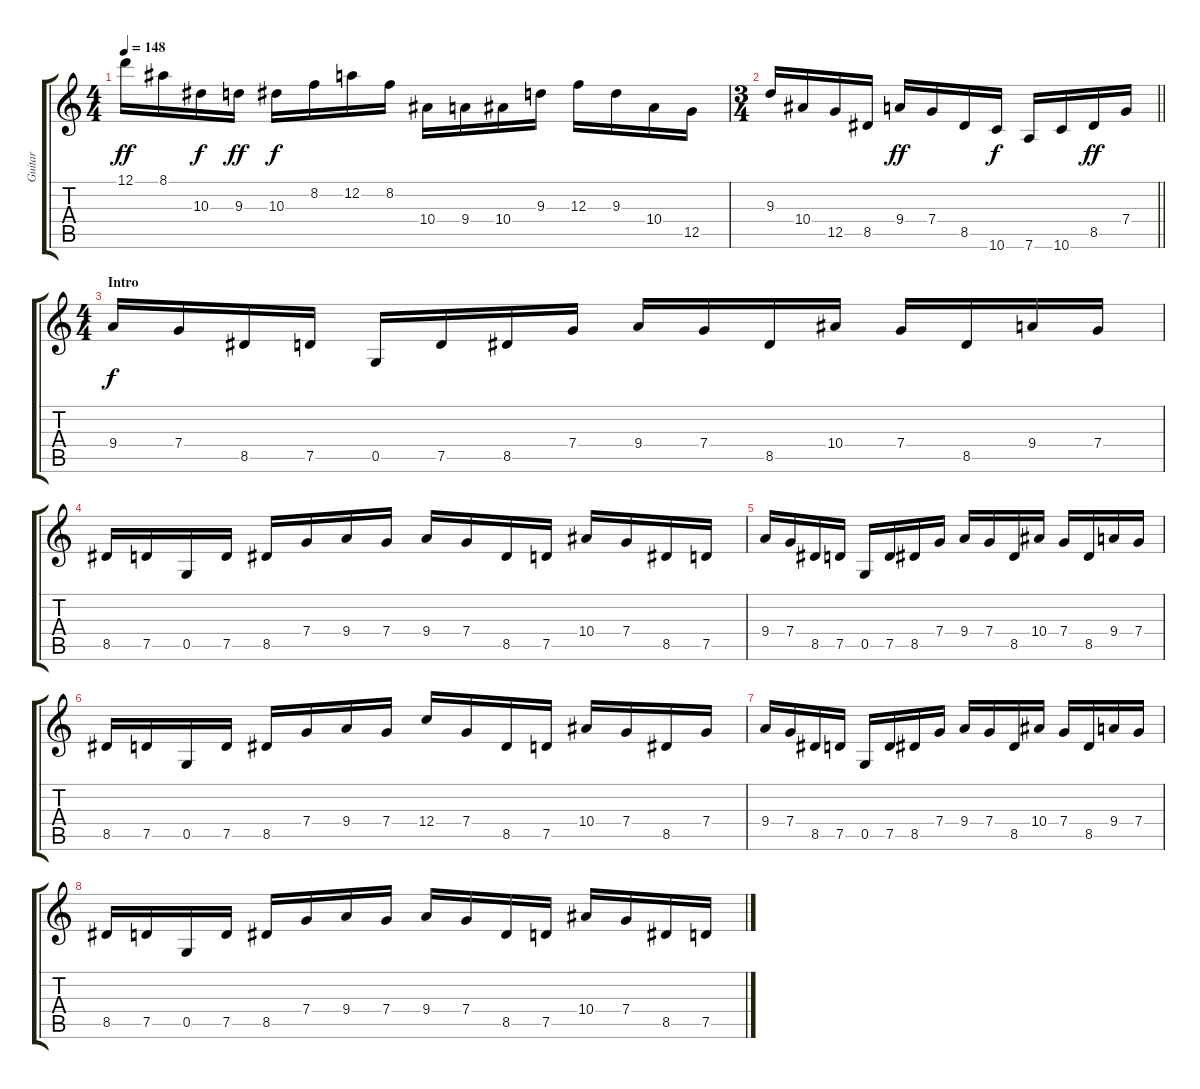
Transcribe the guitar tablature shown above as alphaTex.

\track ("Guitar" "Guitar") {instrument overdrivenguitar}
\staff {score tabs}
\tuning (D4 A3 F3 C3 G2 D2) {hide}
\ts (4 4)
\tempo 148
\clef g2
\ks c
12.1.16{dy ff} 8.1.16 10.3.16{dy f} 9.3.16{dy ff} 10.3.16{dy f} 8.2.16 12.2.16 8.2.16 10.4.16 9.4.16 10.4.16 9.3.16 12.3.16 9.3.16 10.4.16 12.5.16 |
\ts (3 4)
\barLineRight lightlight
9.3.16 10.4.16 12.5.16 8.5.16 9.4.16{dy ff} 7.4.16 8.5.16 10.6.16{dy f} 7.6.16 10.6.16 8.5.16{dy ff} 7.4.16 |
\ts (4 4)
\section ("" "Intro")
9.4.16{dy f} 7.4.16 8.5.16 7.5.16 0.5.16 7.5.16 8.5.16 7.4.16 9.4.16 7.4.16 8.5.16 10.4.16 7.4.16 8.5.16 9.4.16 7.4.16 |
8.5.16 7.5.16 0.5.16 7.5.16 8.5.16 7.4.16 9.4.16 7.4.16 9.4.16 7.4.16 8.5.16 7.5.16 10.4.16 7.4.16 8.5.16 7.5.16 |
9.4.16 7.4.16 8.5.16 7.5.16 0.5.16 7.5.16 8.5.16 7.4.16 9.4.16 7.4.16 8.5.16 10.4.16 7.4.16 8.5.16 9.4.16 7.4.16 |
8.5.16 7.5.16 0.5.16 7.5.16 8.5.16 7.4.16 9.4.16 7.4.16 12.4.16 7.4.16 8.5.16 7.5.16 10.4.16 7.4.16 8.5.16 7.4.16 |
9.4.16 7.4.16 8.5.16 7.5.16 0.5.16 7.5.16 8.5.16 7.4.16 9.4.16 7.4.16 8.5.16 10.4.16 7.4.16 8.5.16 9.4.16 7.4.16 |
8.5.16 7.5.16 0.5.16 7.5.16 8.5.16 7.4.16 9.4.16 7.4.16 9.4.16 7.4.16 8.5.16 7.5.16 10.4.16 7.4.16 8.5.16 7.5.16
